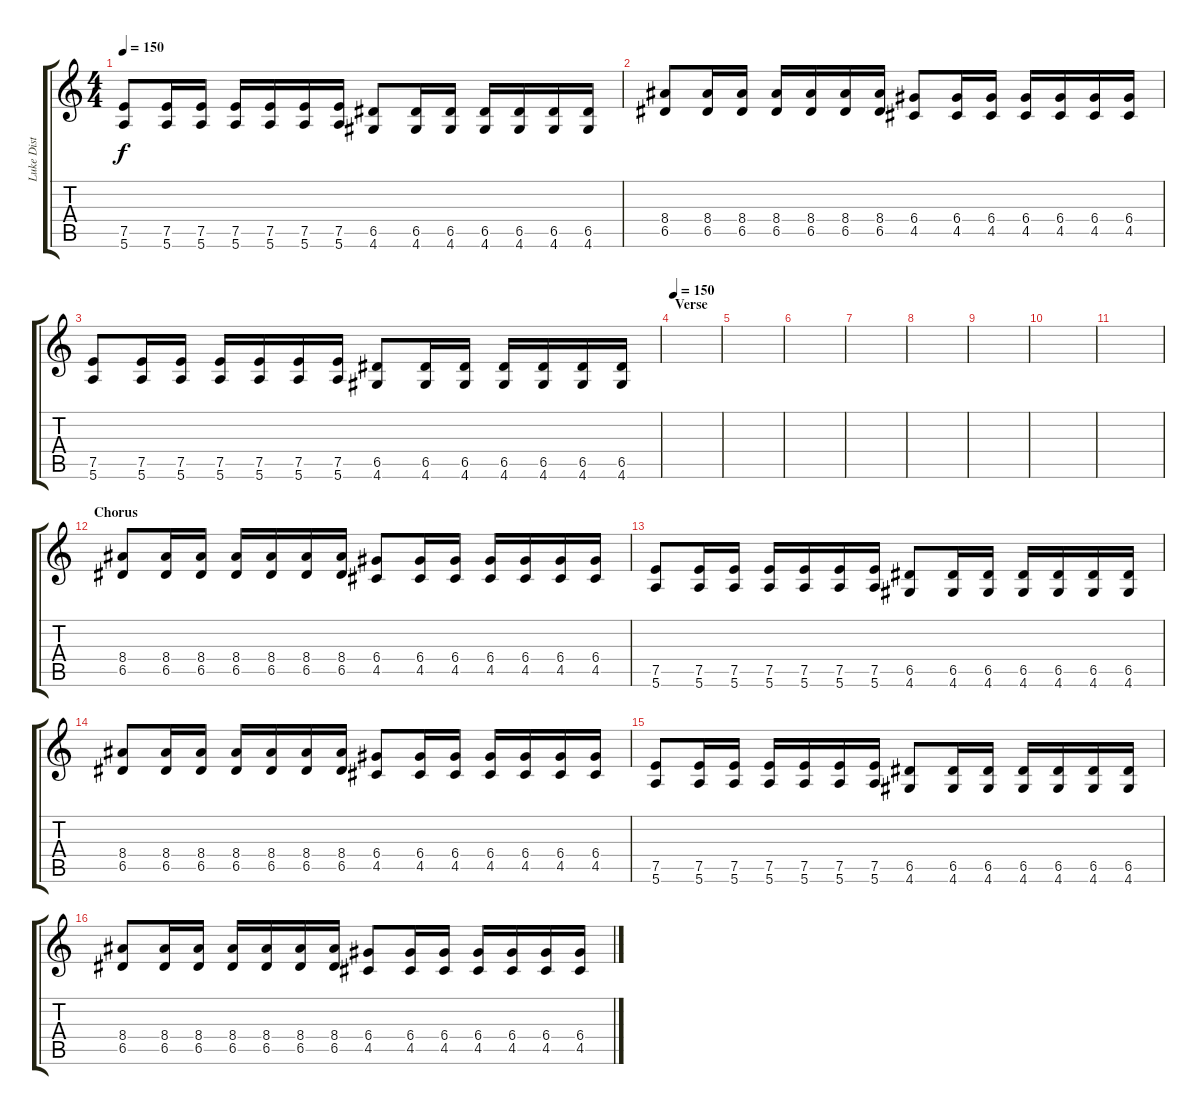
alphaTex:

\track ("Luke Dist" "Luke Dist") {instrument distortionguitar}
\staff {score tabs}
\tuning (E4 B3 G3 D3 A2 E2) {hide}
\ts (4 4)
\tempo 150
\clef g2
\ks c
(7.5 5.6).8{dy f} (7.5 5.6).16 (7.5 5.6).16 (7.5 5.6).16 (7.5 5.6).16 (7.5 5.6).16 (7.5 5.6).16 (6.5 4.6).8 (6.5 4.6).16 (6.5 4.6).16 (6.5 4.6).16 (6.5 4.6).16 (6.5 4.6).16 (6.5 4.6).16 |
(8.4 6.5).8 (8.4 6.5).16 (8.4 6.5).16 (8.4 6.5).16 (8.4 6.5).16 (8.4 6.5).16 (8.4 6.5).16 (6.4 4.5).8 (6.4 4.5).16 (6.4 4.5).16 (6.4 4.5).16 (6.4 4.5).16 (6.4 4.5).16 (6.4 4.5).16 |
(7.5 5.6).8 (7.5 5.6).16 (7.5 5.6).16 (7.5 5.6).16 (7.5 5.6).16 (7.5 5.6).16 (7.5 5.6).16 (6.5 4.6).8 (6.5 4.6).16 (6.5 4.6).16 (6.5 4.6).16 (6.5 4.6).16 (6.5 4.6).16 (6.5 4.6).16 |
\section ("" "Verse")
\tempo 150
|
|
|
|
|
|
|
|
\section ("" "Chorus")
(8.4 6.5).8 (8.4 6.5).16 (8.4 6.5).16 (8.4 6.5).16 (8.4 6.5).16 (8.4 6.5).16 (8.4 6.5).16 (6.4 4.5).8 (6.4 4.5).16 (6.4 4.5).16 (6.4 4.5).16 (6.4 4.5).16 (6.4 4.5).16 (6.4 4.5).16 |
(7.5 5.6).8 (7.5 5.6).16 (7.5 5.6).16 (7.5 5.6).16 (7.5 5.6).16 (7.5 5.6).16 (7.5 5.6).16 (6.5 4.6).8 (6.5 4.6).16 (6.5 4.6).16 (6.5 4.6).16 (6.5 4.6).16 (6.5 4.6).16 (6.5 4.6).16 |
(8.4 6.5).8 (8.4 6.5).16 (8.4 6.5).16 (8.4 6.5).16 (8.4 6.5).16 (8.4 6.5).16 (8.4 6.5).16 (6.4 4.5).8 (6.4 4.5).16 (6.4 4.5).16 (6.4 4.5).16 (6.4 4.5).16 (6.4 4.5).16 (6.4 4.5).16 |
(7.5 5.6).8 (7.5 5.6).16 (7.5 5.6).16 (7.5 5.6).16 (7.5 5.6).16 (7.5 5.6).16 (7.5 5.6).16 (6.5 4.6).8 (6.5 4.6).16 (6.5 4.6).16 (6.5 4.6).16 (6.5 4.6).16 (6.5 4.6).16 (6.5 4.6).16 |
(8.4 6.5).8 (8.4 6.5).16 (8.4 6.5).16 (8.4 6.5).16 (8.4 6.5).16 (8.4 6.5).16 (8.4 6.5).16 (6.4 4.5).8 (6.4 4.5).16 (6.4 4.5).16 (6.4 4.5).16 (6.4 4.5).16 (6.4 4.5).16 (6.4 4.5).16
